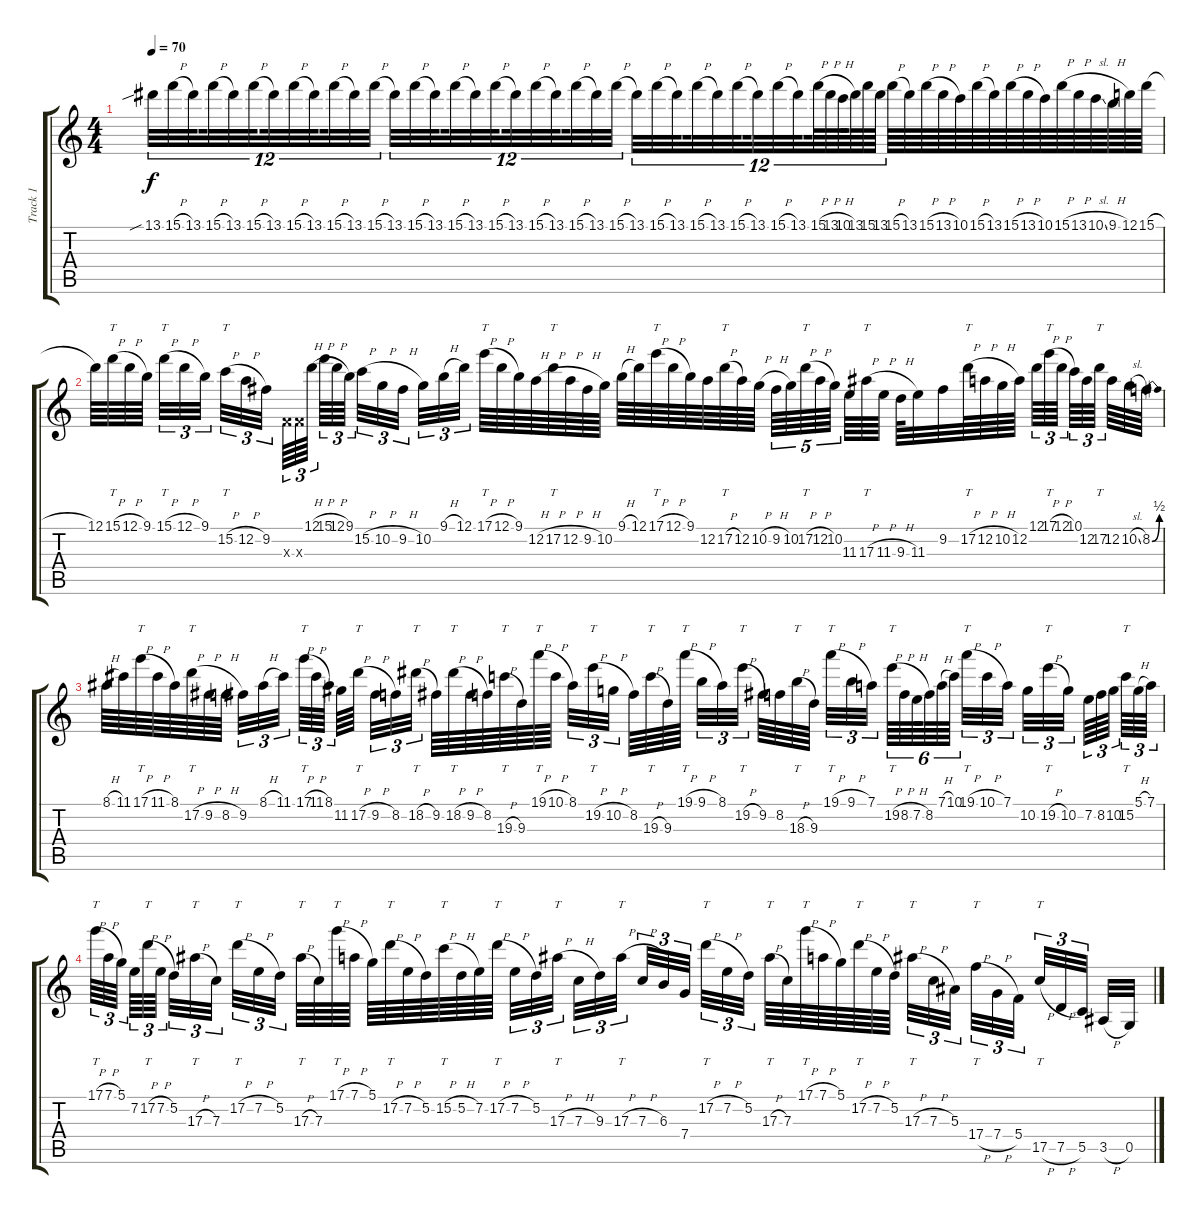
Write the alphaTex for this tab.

\track ("Track 1" "Track 1") {instrument distortionguitar}
\staff {score tabs}
\tuning (D4 A3 F3 C3 G2 C2) {hide}
\ts (4 4)
\tempo 70
\clef g2
\ks c
13.1{sib}.32{tu (12 8) dy f} 15.1{h}.32{tu (12 8)} 13.1.32{tu (12 8) beam splitsecondary} 15.1{h}.32{tu (12 8)} 13.1.32{tu (12 8)} 15.1{h}.32{tu (12 8) beam splitsecondary} 13.1.32{tu (12 8)} 15.1{h}.32{tu (12 8)} 13.1.32{tu (12 8) beam splitsecondary} 15.1{h}.32{tu (12 8)} 13.1.32{tu (12 8)} 15.1{h}.32{tu (12 8)} 13.1.32{tu (12 8)} 15.1{h}.32{tu (12 8)} 13.1.32{tu (12 8) beam splitsecondary} 15.1{h}.32{tu (12 8)} 13.1.32{tu (12 8)} 15.1{h}.32{tu (12 8) beam splitsecondary} 13.1.32{tu (12 8)} 15.1{h}.32{tu (12 8)} 13.1.32{tu (12 8) beam splitsecondary} 15.1{h}.32{tu (12 8)} 13.1.32{tu (12 8)} 15.1{h}.32{tu (12 8)} 13.1.32{tu (12 8)} 15.1{h}.32{tu (12 8)} 13.1.32{tu (12 8) beam splitsecondary} 15.1{h}.32{tu (12 8)} 13.1.32{tu (12 8)} 15.1{h}.32{tu (12 8) beam splitsecondary} 13.1.32{tu (12 8)} 15.1{h}.32{tu (12 8)} 13.1.32{tu (12 8) beam splitsecondary} 15.1{h}.64{tu (12 8)} 13.1{h}.64{tu (12 8)} 10.1{h}.64{tu (12 8) beam splitsecondary} 13.1.64{tu (12 8)} 15.1.64{tu (12 8)} 13.1.64{tu (12 8)} 15.1{h}.64 13.1.64 15.1{h}.64 13.1{h}.64 10.1.64 15.1{h}.64 13.1.64 15.1{h}.64 13.1{h}.64 10.1.64 15.1{h}.64 13.1{h}.64 10.1{sl}.64 9.1{h}.64 12.1.64 15.1{h}.64 |
12.1.64 15.1{h}.64{tt} 12.1{h}.64 9.1.64{beam splitsecondary} 15.1{h}.32{tt tu (3 2)} 12.1{h}.32{tu (3 2)} 9.1.32{tu (3 2) beam splitsecondary} 15.2{h}.32{tt tu (3 2)} 12.2{h}.32{tu (3 2)} 9.2.32{tu (3 2) beam splitsecondary} 0.3{x}.64{tu (3 2)} 0.3{x}.64{tu (3 2)} 12.1{h}.64{tu (3 2) beam splitsecondary} 15.1{h}.64{tu (3 2)} 12.1{h}.64{tu (3 2)} 9.1.64{tu (3 2)} 15.2{h}.32{tu (3 2)} 10.2{h}.32{tu (3 2)} 9.2{h}.32{tu (3 2) beam splitsecondary} 10.2.32{tu (3 2)} 9.1{h}.32{tu (3 2)} 12.1.32{tu (3 2) beam splitsecondary} 17.1{h}.64{tt} 12.1{h}.64 9.1.64 12.2{h}.64 17.2{h}.64{tt} 12.2{h}.64 9.2{h}.64 10.2.64 9.1{h}.64 12.1.64 17.1{h}.64{tt} 12.1{h}.64 9.1.64 12.2.64 17.2{h}.64{tt} 12.2.64 10.2{h}.64{beam splitsecondary} 9.2{h}.64{tu (5 4)} 10.2.64{tu (5 4)} 17.2{h}.64{tt tu (5 4)} 12.2{h}.64{tu (5 4)} 10.2.64{tu (5 4) beam splitsecondary} 11.3.64 17.3{h}.64{tt} 11.3{h}.64 9.3{h}.64 11.3.32 9.2.32 17.2{h}.64{tt} 12.2{h}.64 10.2{h}.64 12.2.64{beam splitsecondary} 12.1.64{tu (3 2)} 17.1{h}.64{tt tu (3 2)} 12.1{h}.64{tu (3 2) beam splitsecondary} 10.1.64{tu (3 2)} 12.2.64{tu (3 2)} 17.2.64{tt tu (3 2) beam splitsecondary} 12.2.64 10.2{sl}.64 8.2{be (bend 0 0 60 2)}.64 |
8.1{h}.64 11.1.64 17.1{h}.64{tt} 11.1{h}.64 8.1.64 17.2{h}.64{tt} 9.2{h}.64 8.2{h}.64{beam splitsecondary} 9.2.32{tu (3 2)} 8.1{h}.32{tu (3 2)} 11.1.32{tu (3 2) beam splitsecondary} 17.1{h}.64{tt tu (3 2)} 11.1{h}.64{tu (3 2)} 8.1.64{tu (3 2) beam splitsecondary} 11.2.64 17.2{h}.64{tt} 9.2{h}.32{tu (3 2)} 8.2.32{tu (3 2)} 18.2{h}.32{tt tu (3 2) beam splitsecondary} 9.2.64 18.2{h}.64{tt} 9.2{h}.64 8.2.64 19.3{h}.64{tt} 9.3.64 19.1{h}.64{tt} 10.1{h}.64{beam splitsecondary} 8.1.32{tu (3 2)} 19.2{h}.32{tt tu (3 2)} 10.2{h}.32{tu (3 2)} 8.2.64 19.3{h}.64{tt} 9.3.64 19.1{h}.64{tt beam splitsecondary} 9.1{h}.32{tu (3 2)} 8.1.32{tu (3 2)} 19.2{h}.32{tt tu (3 2) beam splitsecondary} 9.2.64 8.2.64 18.3{h}.64{tt} 9.3.64{beam splitsecondary} 19.1{h}.32{tt tu (3 2)} 9.1{h}.32{tu (3 2)} 7.1.32{tu (3 2)} 19.2{h}.64{tt tu (6 4)} 8.2{h}.64{tu (6 4)} 7.2{h}.64{tu (6 4) beam splitsecondary} 8.2.64{tu (6 4)} 7.1{h}.64{tu (6 4)} 10.1.64{tu (6 4) beam splitsecondary} 19.1{h}.32{tt tu (3 2)} 10.1{h}.32{tu (3 2)} 7.1.32{tu (3 2) beam splitsecondary} 10.2.32{tu (3 2)} 19.2{h}.32{tt tu (3 2)} 10.2.32{tu (3 2) beam splitsecondary} 7.2.64{tu (3 2)} 8.2.64{tu (3 2)} 10.2.64{tu (3 2) beam splitsecondary} 15.2.64{tt tu (3 2)} 5.1{h}.64{tu (3 2)} 7.1.64{tu (3 2)} |
17.1{h}.64{tt tu (3 2)} 7.1{h}.64{tu (3 2)} 5.1.64{tu (3 2) beam splitsecondary} 7.2.64{tu (3 2)} 17.2{h}.64{tt tu (3 2)} 7.2{h}.64{tu (3 2) beam splitsecondary} 5.2.32{tu (3 2)} 17.3{h}.32{tt tu (3 2)} 7.3.32{tu (3 2) beam splitsecondary} 17.2{h}.32{tt tu (3 2)} 7.2{h}.32{tu (3 2)} 5.2.32{tu (3 2) beam splitsecondary} 17.3{h}.64{tt} 7.3.64 17.1{h}.64{tt} 7.1{h}.64 5.1.64 17.2{h}.64{tt} 7.2{h}.64 5.2.64 15.2{h}.64{tt} 5.2{h}.64 7.2.64 17.2{h}.64{tt beam splitsecondary} 7.2{h}.32{tu (3 2)} 5.2.32{tu (3 2)} 17.3{h}.32{tt tu (3 2) beam splitsecondary} 7.3{h}.32{tu (3 2)} 9.3.32{tu (3 2)} 17.3{h}.32{tt tu (3 2)} 7.3{h}.32{tu (3 2)} 6.3.32{tu (3 2)} 7.4.32{tu (3 2) beam splitsecondary} 17.2{h}.32{tt tu (3 2)} 7.2{h}.32{tu (3 2)} 5.2.32{tu (3 2) beam splitsecondary} 17.3{h}.64{tt} 7.3.64 17.1{h}.64{tt} 7.1{h}.64 5.1.64 17.2{h}.64{tt} 7.2{h}.64 5.2.64 17.3{h}.32{tt tu (3 2)} 7.3{h}.32{tu (3 2)} 5.3.32{tu (3 2) beam splitsecondary} 17.4{h}.32{tt tu (3 2)} 7.4{h}.32{tu (3 2)} 5.4.32{tu (3 2) beam splitsecondary} 17.5{h}.32{tt tu (3 2)} 7.5{h}.32{tu (3 2)} 5.5.32{tu (3 2) beam splitsecondary} 3.5{h}.32 0.5.32
